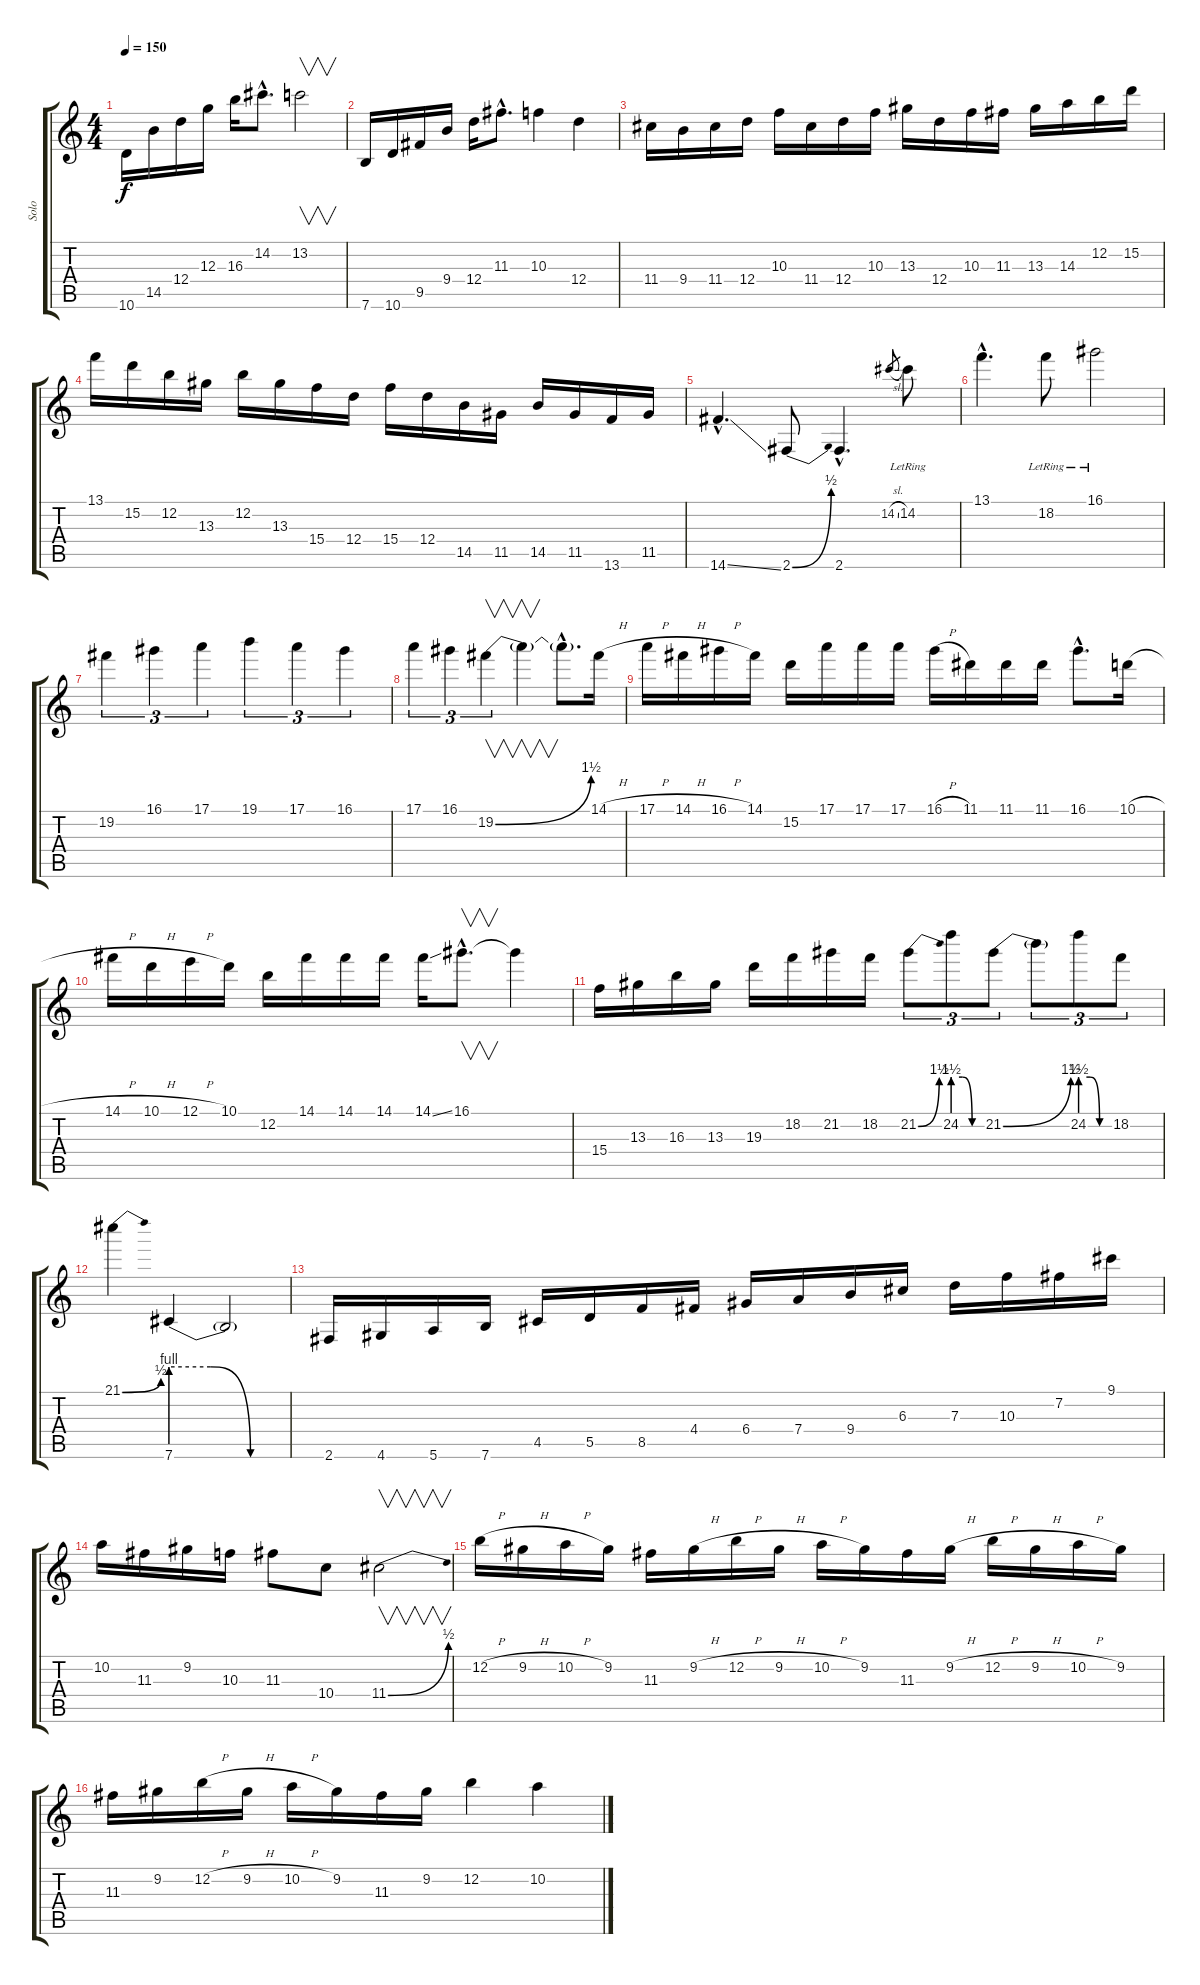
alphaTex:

\track ("Solo" "Solo") {instrument distortionguitar}
\staff {score tabs}
\tuning (E4 B3 G3 D3 A2 E2) {hide}
\ts (4 4)
\tempo 150
\clef g2
\ks c
10.6.16{dy f} 14.5.16 12.4.16 12.3.16 16.3.16 14.2{hac}.8{d} 13.2.2{v} |
7.6.16 10.6.16 9.5.16 9.4.16 12.4.16 11.3{hac}.8{d} 10.3.4 12.4.4 |
11.4.16 9.4.16 11.4.16 12.4.16 10.3.16 11.4.16 12.4.16 10.3.16 13.3.16 12.4.16 10.3.16 11.3.16 13.3.16 14.3.16 12.2.16 15.2.16 |
13.1.16 15.2.16 12.2.16 13.3.16 12.2.16 13.3.16 15.4.16 12.4.16 15.4.16 12.4.16 14.5.16 11.5.16 14.5.16 11.5.16 13.6.16 11.5.16 |
14.6{ss hac}.4{d} 2.6{be (bend 0 0 60 2)}.8 2.6{hac}.4{d} 14.2{sl}.8{gr} 14.2{lr}.8 |
13.1{hac}.4{d} 18.2{lr}.8 16.1{lr}.2 |
19.2.4{tu (3 2)} 16.1.4{tu (3 2)} 17.1.4{tu (3 2)} 19.1.4{tu (3 2)} 17.1.4{tu (3 2)} 16.1.4{tu (3 2)} |
17.1.4{tu (3 2)} 16.1.4{tu (3 2)} 19.2{be (bend 0 0 60 6)}.4{v tu (3 2)} 19.2{t}.4{v} 19.2{hac t}.8{d} 14.1{h}.16 |
17.1{h}.16 14.1{h}.16 16.1{h}.16 14.1.16 15.2.16 17.1.16 17.1.16 17.1.16 16.1{h}.16 11.1.16 11.1.16 11.1.16 16.1{hac}.8{d} 10.1{h}.16 |
14.1{h}.16 10.1{h}.16 12.1{h}.16 10.1.16 12.2.16 14.1.16 14.1.16 14.1.16 14.1{ss}.16 16.1{hac}.8{v d} 16.1{t}.4 |
15.4.16 13.3.16 16.3.16 13.3.16 19.3.16 18.2.16 21.2.16 18.2.16 21.2{be (bend 0 0 60 6)}.8{tu (3 2)} 24.2{be (custom 0 6 20 6 40 0 60 0)}.8{tu (3 2)} 21.2{be (bend 0 0 60 6)}.8{tu (3 2)} 21.2{t}.8{tu (3 2)} 24.2{be (custom 0 6 20 6 40 0 60 0)}.8{tu (3 2)} 18.2.8{tu (3 2)} |
21.1{be (bend 0 0 60 2)}.4 7.6{be (custom 0 4 20 4 40 0 60 0)}.4 7.6{t}.2 |
2.6.16 4.6.16 5.6.16 7.6.16 4.5.16 5.5.16 8.5.16 4.4.16 6.4.16 7.4.16 9.4.16 6.3.16 7.3.16 10.3.16 7.2.16 9.1.16 |
10.2.16 11.3.16 9.2.16 10.3.16 11.3.8 10.4.8 11.4{be (bend 0 0 60 2)}.2{v} |
12.2{h}.16 9.2{h}.16 10.2{h}.16 9.2.16 11.3.16 9.2{h}.16 12.2{h}.16 9.2{h}.16 10.2{h}.16 9.2.16 11.3.16 9.2{h}.16 12.2{h}.16 9.2{h}.16 10.2{h}.16 9.2.16 |
11.3.16 9.2.16 12.2{h}.16 9.2{h}.16 10.2{h}.16 9.2.16 11.3.16 9.2.16 12.2.4 10.2.4
